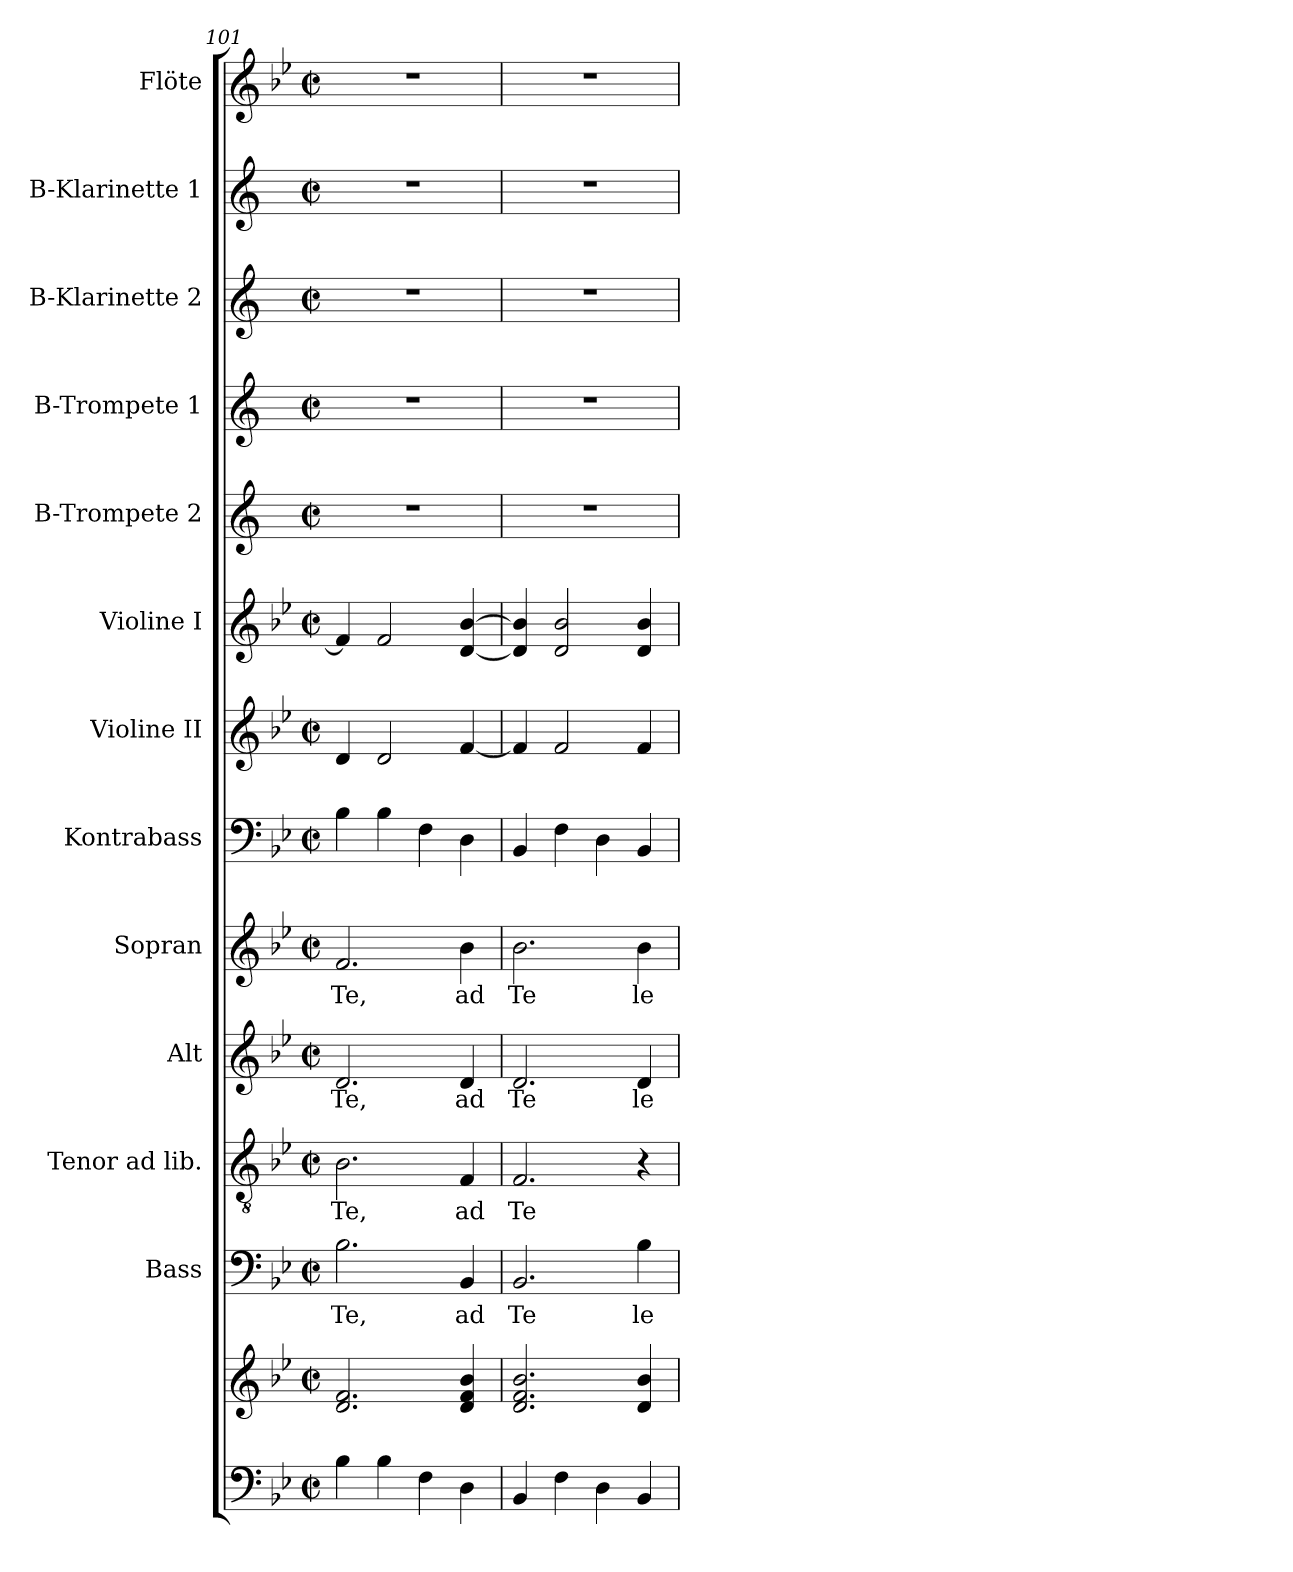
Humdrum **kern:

**kern	**kern	**kern	**text	**kern	**text	**kern	**text	**kern	**text	**kern	**kern	**kern	**kern	**kern	**kern	**kern	**kern
*part13	*part13	*part12	*part12	*part11	*part11	*part10	*part10	*part9	*part9	*part8	*part7	*part6	*part5	*part4	*part3	*part2	*part1
*staff14	*staff13	*staff12	*staff12	*staff11	*staff11	*staff10	*staff10	*staff9	*staff9	*staff8	*staff7	*staff6	*staff5	*staff4	*staff3	*staff2	*staff1
*	*	*I"Bass	*	*I"Tenor ad lib.	*	*I"Alt	*	*I"Sopran	*	*I"Kontrabass	*I"Violine II	*I"Violine I	*I"B-Trompete 2	*I"B-Trompete 1	*I"B-Klarinette 2	*I"B-Klarinette 1	*I"Flöte
*	*	*I'B.	*	*I'T.	*	*I'A.	*	*I'S.	*	*I'Kb.	*I'Vl. II	*I'Vl. I	*I'B Trp. 2	*I'B Trp. 1	*I'B Kl. 2	*I'B Kl. 1	*I'Fl.
!!LO:PB:g=z
*clefF4	*clefG2	*clefF4	*	*clefGv2	*	*clefG2	*	*clefG2	*	*clefF4	*clefG2	*clefG2	*clefG2	*clefG2	*clefG2	*clefG2	*clefG2
*	*	*	*	*	*	*	*	*	*	*ITrd7c12	*	*	*ITrd1c2	*ITrd1c2	*ITrd1c2	*ITrd1c2	*
*k[b-e-]	*k[b-e-]	*k[b-e-]	*	*k[b-e-]	*	*k[b-e-]	*	*k[b-e-]	*	*k[b-e-]	*k[b-e-]	*k[b-e-]	*k[b-e-]	*k[b-e-]	*k[b-e-]	*k[b-e-]	*k[b-e-]
*B-:	*B-:	*B-:	*	*B-:	*	*B-:	*	*B-:	*	*B-:	*B-:	*B-:	*B-:	*B-:	*B-:	*B-:	*B-:
*M2/2	*M2/2	*M2/2	*	*M2/2	*	*M2/2	*	*M2/2	*	*M2/2	*M2/2	*M2/2	*M2/2	*M2/2	*M2/2	*M2/2	*M2/2
*met(c|)	*met(c|)	*met(c|)	*	*met(c|)	*	*met(c|)	*	*met(c|)	*	*met(c|)	*met(c|)	*met(c|)	*met(c|)	*met(c|)	*met(c|)	*met(c|)	*met(c|)
=101	=101	=101	=101	=101	=101	=101	=101	=101	=101	=101	=101	=101	=101	=101	=101	=101	=101
!	!	!	!LO:LY:b	!	!LO:LY:b	!	!LO:LY:b	!	!LO:LY:b	!	!	!	!	!	!	!	!
4B-\	2.d/ 2.f/	2.B-\	Te,	2.B-\	Te,	2.d/	Te,	2.f/	Te,	4BB-\	4d/	4f/]	1r	1r	1r	1r	1r
4B-\	.	.	.	.	.	.	.	.	.	4BB-\	2d/	2f/	.	.	.	.	.
4F\	.	.	.	.	.	.	.	.	.	4FF\	.	.	.	.	.	.	.
!	!	!	!LO:LY:b	!	!LO:LY:b	!	!LO:LY:b	!	!LO:LY:b	!	!	!	!	!	!	!	!
4D\	4d/ 4f/ 4b-/	4BB-/	ad	4F/	ad	4d/	ad	4b-\	ad	4DD\	[4f/	[4d/ [4b-/	.	.	.	.	.
=102	=102	=102	=102	=102	=102	=102	=102	=102	=102	=102	=102	=102	=102	=102	=102	=102	=102
!	!	!	!LO:LY:b	!	!LO:LY:b	!	!LO:LY:b	!	!LO:LY:b	!	!	!	!	!	!	!	!
4BB-/	2.d/ 2.f/ 2.b-/	2.BB-/	Te	2.F/	Te	2.d/	Te	2.b-\	Te	4BBB-/	4f/]	4d/] 4b-/]	1r	1r	1r	1r	1r
4F\	.	.	.	.	.	.	.	.	.	4FF\	2f/	2d/ 2b-/	.	.	.	.	.
4D\	.	.	.	.	.	.	.	.	.	4DD\	.	.	.	.	.	.	.
!	!	!	!LO:LY:b	!	!	!	!LO:LY:b	!	!LO:LY:b	!	!	!	!	!	!	!	!
4BB-/	4d/ 4b-/	4B-\	le-	4r	.	4d/	le-	4b-\	le-	4BBB-/	4f/	4d/ 4b-/	.	.	.	.	.
=	=	=	=	=	=	=	=	=	=	=	=	=	=	=	=	=	=
*-	*-	*-	*-	*-	*-	*-	*-	*-	*-	*-	*-	*-	*-	*-	*-	*-	*-
